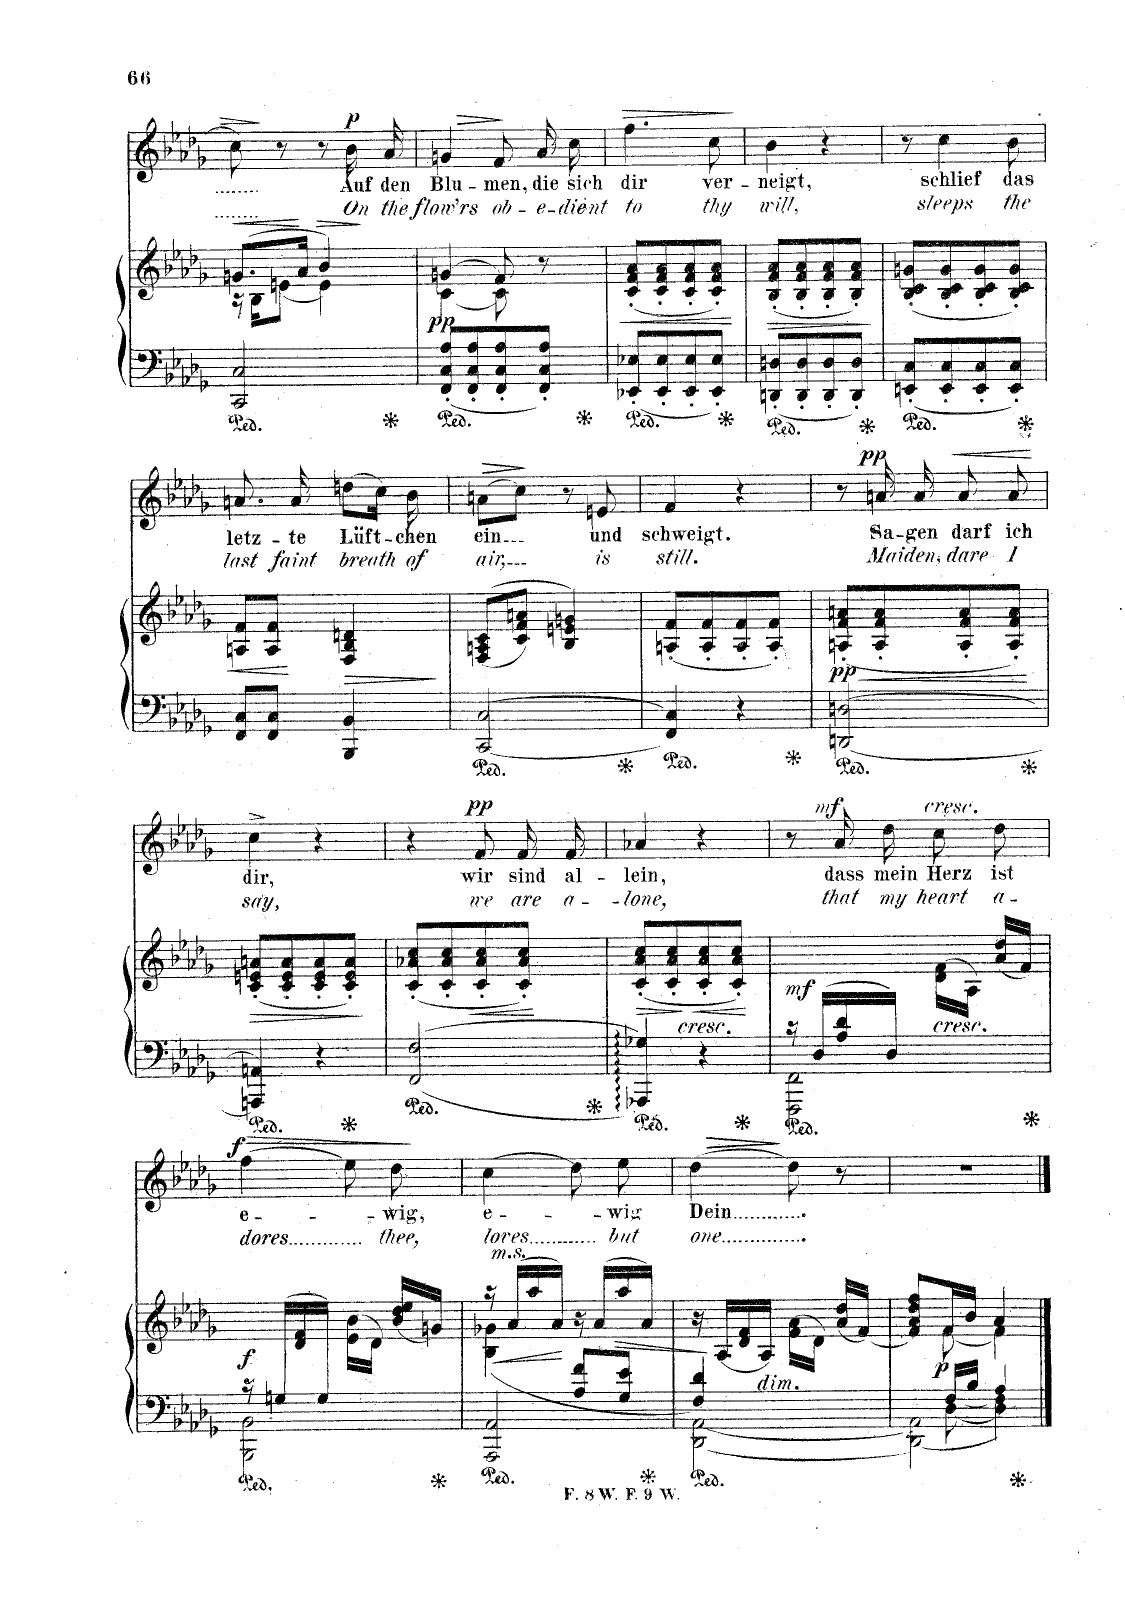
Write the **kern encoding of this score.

**kern	**kern	**dynam	**kern	**text	**text	**dynam
*part2	*part2	*part2	*part1	*part1	*part1	*part1
*staff3	*staff2	*staff2/3	*staff1	*staff1	*staff1	*staff1
*I"Pianoforte	*	*	*I"Singstimme Voice	*	*	*
*I'Pno	*	*	*	*	*	*
*clefF4	*clefG2	*	*clefG2	*	*	*
*k[b-e-a-d-g-]	*k[b-e-a-d-g-]	*	*k[b-e-a-d-g-]	*	*	*
*M2/4	*M2/4	*	*M2/4	*	*	*
=16	=16	=16	=16	=16	=16	=16
*	*^	*	*	*	*	*
!	!	!	!	!	!	!	!LO:HP:b
2CC/ 2C/	(8.gn/L	16r	.	8cc\]	.	.	>
.	.	16B-\KL	.	.	.	.	.
.	.	[8en\J	.	8r	.	.	]
.	16a-/Jk	.	.	.	.	.	.
.	4b-/)	4e\]	.	8r	.	.	.
!	!	!	!	!	!	!	!LO:DY:a
.	.	.	.	16b-\	Auf	On	p
.	.	.	.	16a-/	den	the	.
=17	=17	=17	=17	=17	=17	=17	=17
!	!	!	!LO:DY:b	!	!	!	!LO:HP:b
8FF/' 8C/' 8A-/'L	(4gn/	[4c\	pp	4gn/	Blu-	flow’rs	>
8FF/' 8C/' 8A-/'	.	.	.	.	.	.	.
8FF/' 8C/' 8A-/'	8f/)	8c\]	.	8f/	-men,	ob-	.
8FF/' 8C/' 8A-/'J	8r	8ryy	.	16a-/	die	-e-	]
.	.	.	.	16cc\	sich	-dient	.
*	*v	*v	*	*	*	*	*
=18	=18	=18	=18	=18	=18	=18
!	!	!LO:HP:b	!	!	!	!LO:HP:b
8EE-X/' 8E-X/'L	(8c/' 8f/' 8a-/'L	<	4.ff\	dir	to	>
8EE-/' 8E-/'	8c/' 8f/' 8a-/'	.	.	.	.	.
8EE-/' 8E-/'	8c/' 8f/' 8a-/'	.	.	.	.	.
8EE-/' 8E-/'J	8c/' 8f/' 8a-/'J)	.	8cc\	ver-	thy	.
.	.	[	.	.	.	]
=19	=19	=19	=19	=19	=19	=19
!	!	!LO:HP:b	!	!	!	!
8DDn/' 8Dn/'L	(8B-/' 8f/' 8a-/'L	>	4b-\	-neigt,	will,	.
8DD/' 8D/'	8B-/' 8f/' 8a-/'	.	.	.	.	.
8DD/' 8D/'	8B-/' 8f/' 8a-/'	.	4r	.	.	.
8DD/' 8D/'J	8B-/' 8f/' 8a-/'J)	.	.	.	.	.
.	.	]	.	.	.	.
=20	=20	=20	=20	=20	=20	=20
8EEn/' 8C/'L	(8B-/' 8c/' 8gn/'L	.	8r	.	.	.
8EE/' 8C/'	8B-/' 8c/' 8g/'	.	4cc\	schlief	sleeps	.
8EE/' 8C/'	8B-/' 8c/' 8g/'	.	.	.	.	.
8EE/' 8C/'J	8B-/' 8c/' 8g/'J)	.	8b-\	das	the	.
=21	=21	=21	=21	=21	=21	=21
!	!	!LO:HP:b	!	!	!	!
8FF/ 8C/L	8An/ 8f/L	<	8.an/	letz-	last	.
8FF/ 8C/J	8A/ 8f/J	.	.	.	.	.
.	.	.	16a/	-te	faint	.
!	!	!LO:HP:n=1:b	!	!	!	!
4BBB-/ 4BB-/	4F/ 4B-/ 4dn/	[ >	(8ddn\L	Lüft-	breath	.
.	.	.	16cc\Jk)	.	.	.
.	.	.	16b-\	-chen	of	.
.	.	]	.	.	.	.
=22	=22	=22	=22	=22	=22	=22
!	!	!	!	!	!	!LO:HP:b
2CC/ [2C/	((>8F/ 8An/ 8c/L	.	(8an\L	ein	air,	>
.	8c/ 8f/ 8an/J)	.	8cc\J)	.	.	.
.	4B-/ 4en/ 4gn/)	.	8r	.	.	]
.	.	.	8en/	und	is	.
=23	=23	=23	=23	=23	=23	=23
4FF/ 4C/]	(8An/' 8f/'L	.	4f/	schweigt.	still.	.
.	8A/' 8f/'	.	.	.	.	.
4r	8A/' 8f/'	.	4r	.	.	.
.	8A/' 8f/'J)	.	.	.	.	.
=24	=24	=24	=24	=24	=24	=24
!	!	!LO:HP:b	!	!	!	!
!	!	!LO:DY:n=1:b	!	!	!	!
2DDn/ 2Dn/	(8An/' 8f/' 8an/'L	< pp	8r	.	.	.
!	!	!	!	!	!	!LO:DY:a
.	8A/' 8f/' 8a/'	.	16an/	Sa-	Mai-	pp
.	.	.	16a/	-gen	-den,	.
!	!	!	!	!	!	!LO:HP:b
.	8A/' 8f/' 8a/'	.	8a/	darf	dare	<
.	8A/' 8f/' 8a/'J)	.	8a/	ich	I	.
.	.	[	.	.	.	[
=25	=25	=25	=25	=25	=25	=25
!	!	!LO:HP:b	!	!	!	!
4AAAn/ 4AAn/	(8c/' 8en/' 8an/'L	>	4cc^\	dir,	say,	.
.	8c/' 8e/' 8a/'	.	.	.	.	.
4r	8c/' 8e/' 8a/'	.	4r	.	.	.
.	8c/' 8e/' 8a/'J)	.	.	.	.	.
.	.	]	.	.	.	.
=26	=26	=26	=26	=26	=26	=26
2FF/ 2F/	(8c/' 8a-X/' 8cc/'L	.	4r	.	.	.
.	8c/' 8a-/' 8cc/'	.	.	.	.	.
!	!	!LO:HP:b	!	!	!	!LO:DY:a
.	8c/' 8a-/' 8cc/'	<	8f/	wir	we	pp
.	8c/' 8a-/' 8cc/'J)	.	16f/	sind	are	.
.	.	.	16f/	al-	a-	.
.	.	[	.	.	.	.
=27	=27	=27	=27	=27	=27	=27
!	!	!LO:HP:b	!	!	!	!
4AAA-X/: 4G-X/:	(8c/' 8a-/' 8cc/'L	>	4a-X/	-lein,	-lone,	.
!	!LO:TX:b:i:t=cresc.	!	!	!	!	!
.	8c/' 8a-/' 8cc/'	.	.	.	.	.
!	!	!LO:HP:n=1:b	!	!	!	!
4r	8c/' 8a-/' 8cc/'	] <	4r	.	.	.
.	8c/' 8a-/' 8cc/'J)	.	.	.	.	.
.	.	[	.	.	.	.
=28	=28	=28	=28	=28	=28	=28
*^	*	*	*	*	*	*
!	!	!	!LO:DY:b	!	!	!	!
16ryy	2FFF\ 2FF\	16r	mf	8r	.	.	.
16F/LL	.	8.ryy	.	.	.	.	.
!	!	!	!	!	!	!	!LO:DY:a
16A-/ 16d-/	.	.	.	16a-/	dass	that	mf
16F/JJ	.	.	.	16dd-\	mein	my	.
!	!	!	!	!LO:TX:a:i:t=cresc.	!	!	!
!	!	!LO:TX:b:i:t=cresc.	!	!	!	!	!
4ryy	.	(16d-\ 16f\LL	.	8cc\	Herz	heart	.
.	.	16A-\JJ)	.	.	.	.	.
.	.	(16a-/ 16dd-/LL	.	8dd-\	ist	a-	.
.	.	16f/JJ)	.	.	.	.	.
=29	=29	=29	=29	=29	=29	=29	=29
!	!	!	!LO:DY:b	!	!	!	!LO:HP:b
!	!	!	!	!	!	!	!LO:DY:n=1:a
16ryy	2BBB-\ 2BB-\	16r	f	(4ff\	e-	-dores	> f
16Gn/LL	.	16ryy	.	.	.	.	.
16ryy	.	16d-/ 16f/	.	.	.	.	.
16G/JJ	.	16ryy	.	.	.	.	.
4ryy	.	(16e-\ 16b-\LL	.	8ee-\)	.	.	.
.	.	16d-\JJ)	.	.	.	.	.
.	.	(16b-/ 16dd-/ 16ee-/LL	.	8dd-\	-wig,	thee,	.
.	.	16gn/JJ)	.	.	.	.	.
*v	*v	*	*	*	*	*	*
.	.	.	.	.	.	]
=30	=30	=30	=30	=30	=30	=30
*^	*	*	*	*	*	*
!	!	!	!LO:HP:b	!	!	!	!
*	*	*^	*	*	*	*	*
4ryy	2AAA-/ 2AA-/	16r	(<4B-\ 4g-X\	<	(4cc\	e-	loves	.
!	!	!LO:TX:a:i:t=m.s.	!	!	!	!	!	!
.	.	(>16a-/LL	.	.	.	.	.	.
.	.	16aa-/	.	.	.	.	.	.
.	.	16a-/JJ)	.	.	.	.	.	.
8A-/ 8f/L	.	16r	4ryy	[	8dd-\)	.	.	.
.	.	(>16a-/LL	.	.	.	.	.	.
!	!	!	!	!LO:HP:b	!	!	!	!
8G-/ 8e-/J	.	16aa-/	.	>	8ee-\	-wig	but	.
.	.	16a-/JJ)	.	.	.	.	.	.
=31	=31	=31	=31	=31	=31	=31	=31	=31
!	!	!	!	!	!	!	!	!LO:HP:b
4F\ 4d-\)	[2DD-\ [<2AA-\	16r	4ryy	.	[4dd-\	Dein.	one.	>
.	.	(<16A-/LL	.	]	.	.	.	.
.	.	16d-/ 16f/	.	.	.	.	.	.
!	!	!LO:TX:b:i:t=dim.	!	!	!	!	!	!
.	.	16A-/JJ)	.	.	.	.	.	.
4ryy	.	(16f\ 16a-\LL	4ryy	.	8dd-\]	.	.	]
.	.	16d-\JJ)	.	.	.	.	.	.
.	.	(16a-/ 16dd-/LL	.	.	8r	.	.	.
.	.	[16f/JJ)	.	.	.	.	.	.
=32	=32	=32	=32	=32	=32	=32	=32	=32
*	*^	*	*	*	*	*	*	*
2DD-\] 2AA-\]	8ryy	8ryy	8f/] 8a-/ 8dd-/ 8ff/L	8ryy	.	2r	.	.	.
!	!	!	!	!	!LO:DY:b	!	!	!	!
.	[8D-\	[<16F/LL	16f/L	[8f\	p	.	.	.	.
.	.	16B-/JJ	16b-/JJ	.	.	.	.	.	.
.	4D-\] 4F\]	4A-/	4a-/	4f\]	.	.	.	.	.
*v	*v	*v	*	*	*	*	*	*	*
*	*v	*v	*	*	*	*	*
==	==	==	==	==	==	==
*-	*-	*-	*-	*-	*-	*-
